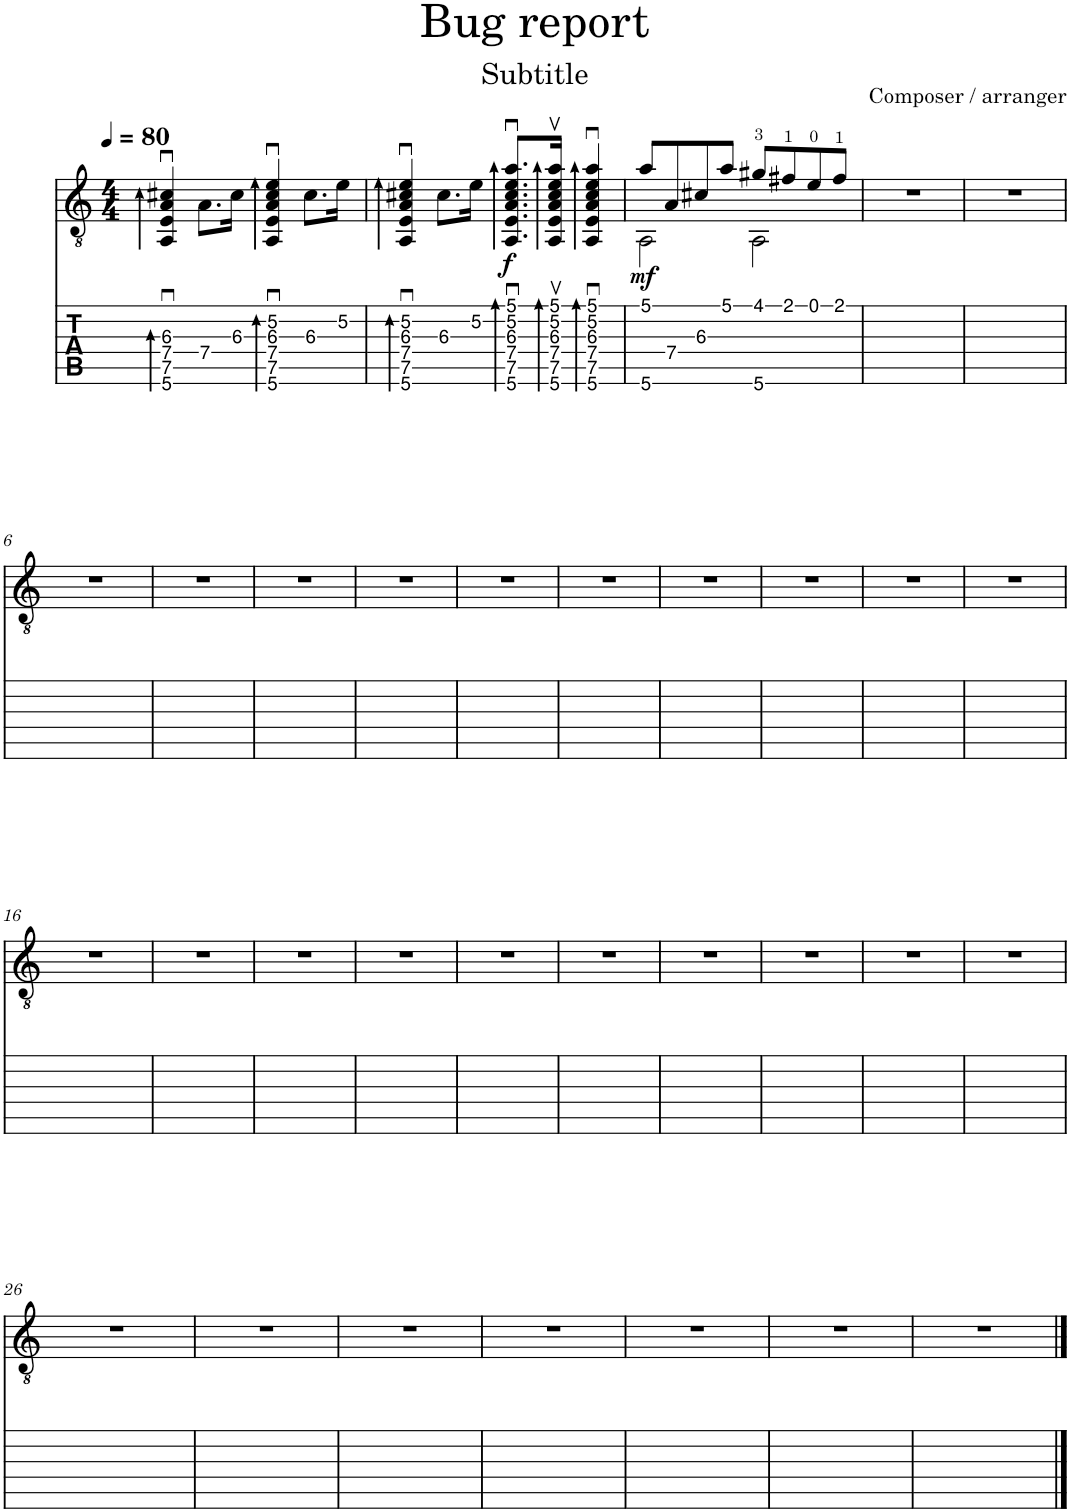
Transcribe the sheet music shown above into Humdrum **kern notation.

**kern	**kern	**dynam
*part1	*part1	*part1
*staff2	*staff1	*staff1/2
*I"Classical Guitar	*	*
*I'Guit.	*	*
*stria6	*	*
*	*clefGv2	*
*k[]	*k[]	*
*M4/4	*M4/4	*
*MM80	*MM80	*
=1	=1	=1
4AA::u 4E::u 4A::u 4c#X::u	4AA/::u 4E/::u 4A/::u 4c#X/::u	.
8.AL	8.A\L	.
16c#Jk	16c#\Jk	.
4AA::u 4E::u 4A::u 4c#::u 4e::u	4AA/::u 4E/::u 4A/::u 4c#/::u 4e/::u	.
8.c#L	8.c#\L	.
16eJk	16e\Jk	.
=2	=2	=2
4AA::u 4E::u 4A::u 4c#X::u 4e::u	4AA/::u 4E/::u 4A/::u 4c#X/::u 4e/::u	.
8.c#L	8.c#\L	.
16eJk	16e\Jk	.
!	!	!LO:DY:b
8.AA::u\ 8.E::u\ 8.A::u\ 8.c#::u\ 8.e::u\ 8.a::u\L	8.AA/::u 8.E/::u 8.A/::u 8.c#/::u 8.e/::u 8.a/::uL	f
16AA::v\ 16E::v\ 16A::v\ 16c#::v\ 16e::v\ 16a::v\Jk	16AA/::v 16E/::v 16A/::v 16c#/::v 16e/::v 16a/::vJk	.
4AA::u 4E::u 4A::u 4c#::u 4e::u 4a::u	4AA/::u 4E/::u 4A/::u 4c#/::u 4e/::u 4a/::u	.
=3	=3	=3
*^	*^	*
!	!	!	!	!LO:DY:b
8aL	2AA	8a/L	2AA\	mf
8AJ	.	8A/	.	.
8c#XL	.	8c#X/	.	.
8aJ	.	8a/J	.	.
8g#XL	2AA	8g#X/L	2AA\	.
8f#XJ	.	8f#X/	.	.
8eL	.	8e/	.	.
8f#J	.	8f#/J	.	.
*v	*v	*	*	*
*	*v	*v	*
=4	=4	=4
1r	1r	.
=5	=5	=5
1r	1r	.
!!LO:LB:g=z
=6	=6	=6
1r	1r	.
=7	=7	=7
1r	1r	.
=8	=8	=8
1r	1r	.
=9	=9	=9
1r	1r	.
=10	=10	=10
1r	1r	.
=11	=11	=11
1r	1r	.
=12	=12	=12
1r	1r	.
=13	=13	=13
1r	1r	.
=14	=14	=14
1r	1r	.
=15	=15	=15
1r	1r	.
!!LO:LB:g=z
=16	=16	=16
1r	1r	.
=17	=17	=17
1r	1r	.
=18	=18	=18
1r	1r	.
=19	=19	=19
1r	1r	.
=20	=20	=20
1r	1r	.
=21	=21	=21
1r	1r	.
=22	=22	=22
1r	1r	.
=23	=23	=23
1r	1r	.
=24	=24	=24
1r	1r	.
=25	=25	=25
1r	1r	.
!!LO:LB:g=z
=26	=26	=26
1r	1r	.
=27	=27	=27
1r	1r	.
=28	=28	=28
1r	1r	.
=29	=29	=29
1r	1r	.
=30	=30	=30
1r	1r	.
=31	=31	=31
1r	1r	.
=32	=32	=32
1r	1r	.
==	==	==
*-	*-	*-
